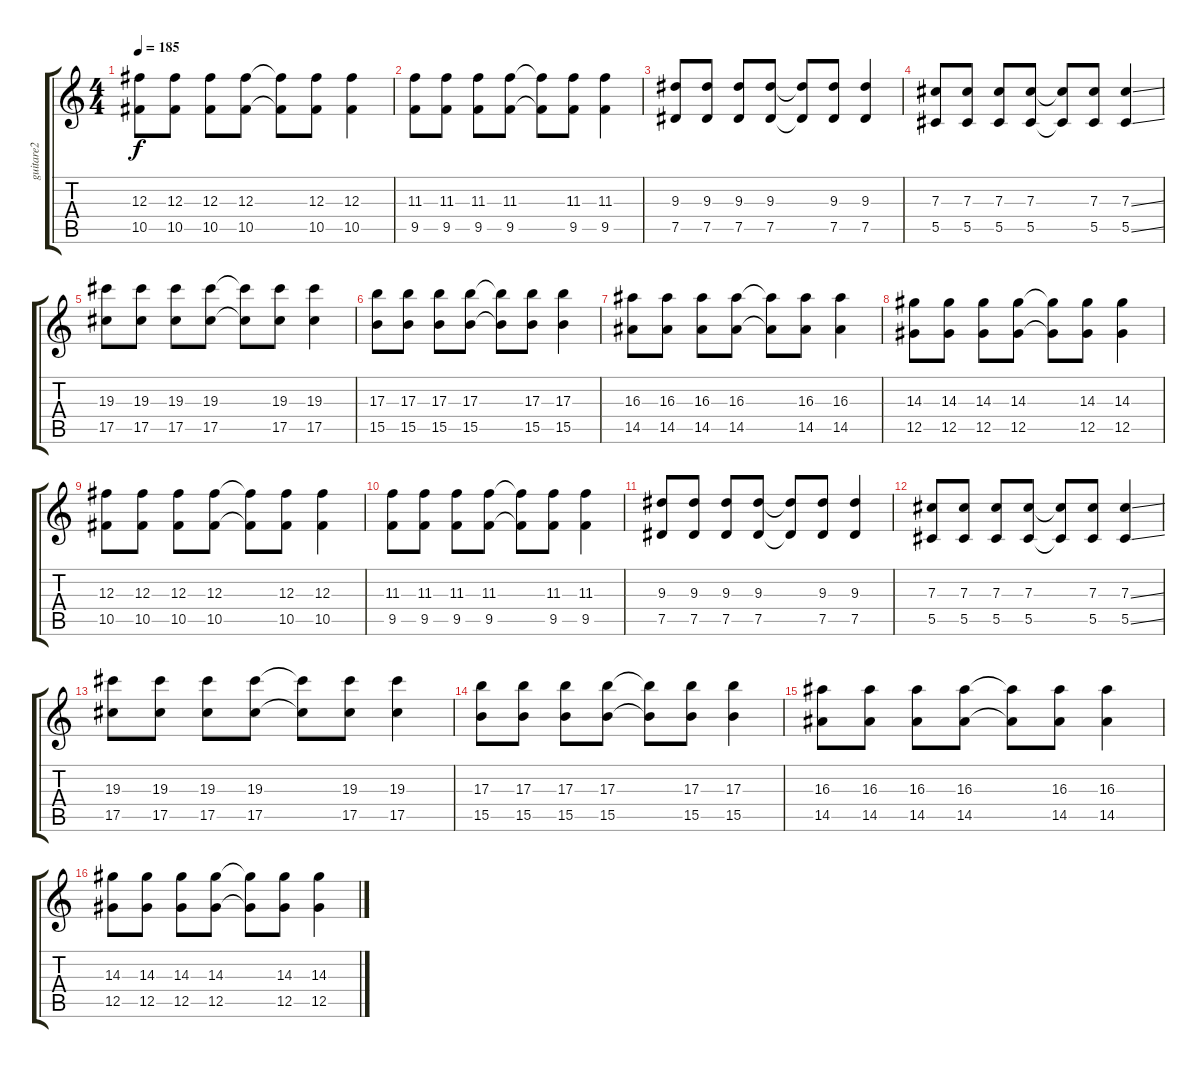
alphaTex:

\track ("guitare2" "guitare2") {instrument distortionguitar}
\staff {score tabs}
\tuning (Eb4 Bb3 Gb3 Db3 Ab2 Eb2) {hide}
\ts (4 4)
\tempo 185
\clef g2
\ks c
(12.3 10.5).8{dy f} (12.3 10.5).8 (12.3 10.5).8 (12.3 10.5).8 (12.3{t} 10.5{t}).8 (12.3 10.5).8 (12.3 10.5).4 |
(11.3 9.5).8 (11.3 9.5).8 (11.3 9.5).8 (11.3 9.5).8 (11.3{t} 9.5{t}).8 (11.3 9.5).8 (11.3 9.5).4 |
(9.3 7.5).8 (9.3 7.5).8 (9.3 7.5).8 (9.3 7.5).8 (9.3{t} 7.5{t}).8 (9.3 7.5).8 (9.3 7.5).4 |
(7.3 5.5).8 (7.3 5.5).8 (7.3 5.5).8 (7.3 5.5).8 (7.3{t} 5.5{t}).8 (7.3 5.5).8 (7.3{ss} 5.5{ss}).4 |
(19.3 17.5).8 (19.3 17.5).8 (19.3 17.5).8 (19.3 17.5).8 (19.3{t} 17.5{t}).8 (19.3 17.5).8 (19.3 17.5).4 |
(17.3 15.5).8 (17.3 15.5).8 (17.3 15.5).8 (17.3 15.5).8 (17.3{t} 15.5{t}).8 (17.3 15.5).8 (17.3 15.5).4 |
(16.3 14.5).8 (16.3 14.5).8 (16.3 14.5).8 (16.3 14.5).8 (16.3{t} 14.5{t}).8 (16.3 14.5).8 (16.3 14.5).4 |
(14.3 12.5).8 (14.3 12.5).8 (14.3 12.5).8 (14.3 12.5).8 (14.3{t} 12.5{t}).8 (14.3 12.5).8 (14.3 12.5).4 |
(12.3 10.5).8 (12.3 10.5).8 (12.3 10.5).8 (12.3 10.5).8 (12.3{t} 10.5{t}).8 (12.3 10.5).8 (12.3 10.5).4 |
(11.3 9.5).8 (11.3 9.5).8 (11.3 9.5).8 (11.3 9.5).8 (11.3{t} 9.5{t}).8 (11.3 9.5).8 (11.3 9.5).4 |
(9.3 7.5).8 (9.3 7.5).8 (9.3 7.5).8 (9.3 7.5).8 (9.3{t} 7.5{t}).8 (9.3 7.5).8 (9.3 7.5).4 |
(7.3 5.5).8 (7.3 5.5).8 (7.3 5.5).8 (7.3 5.5).8 (7.3{t} 5.5{t}).8 (7.3 5.5).8 (7.3{ss} 5.5{ss}).4 |
(19.3 17.5).8 (19.3 17.5).8 (19.3 17.5).8 (19.3 17.5).8 (19.3{t} 17.5{t}).8 (19.3 17.5).8 (19.3 17.5).4 |
(17.3 15.5).8 (17.3 15.5).8 (17.3 15.5).8 (17.3 15.5).8 (17.3{t} 15.5{t}).8 (17.3 15.5).8 (17.3 15.5).4 |
(16.3 14.5).8 (16.3 14.5).8 (16.3 14.5).8 (16.3 14.5).8 (16.3{t} 14.5{t}).8 (16.3 14.5).8 (16.3 14.5).4 |
(14.3 12.5).8 (14.3 12.5).8 (14.3 12.5).8 (14.3 12.5).8 (14.3{t} 12.5{t}).8 (14.3 12.5).8 (14.3 12.5).4
